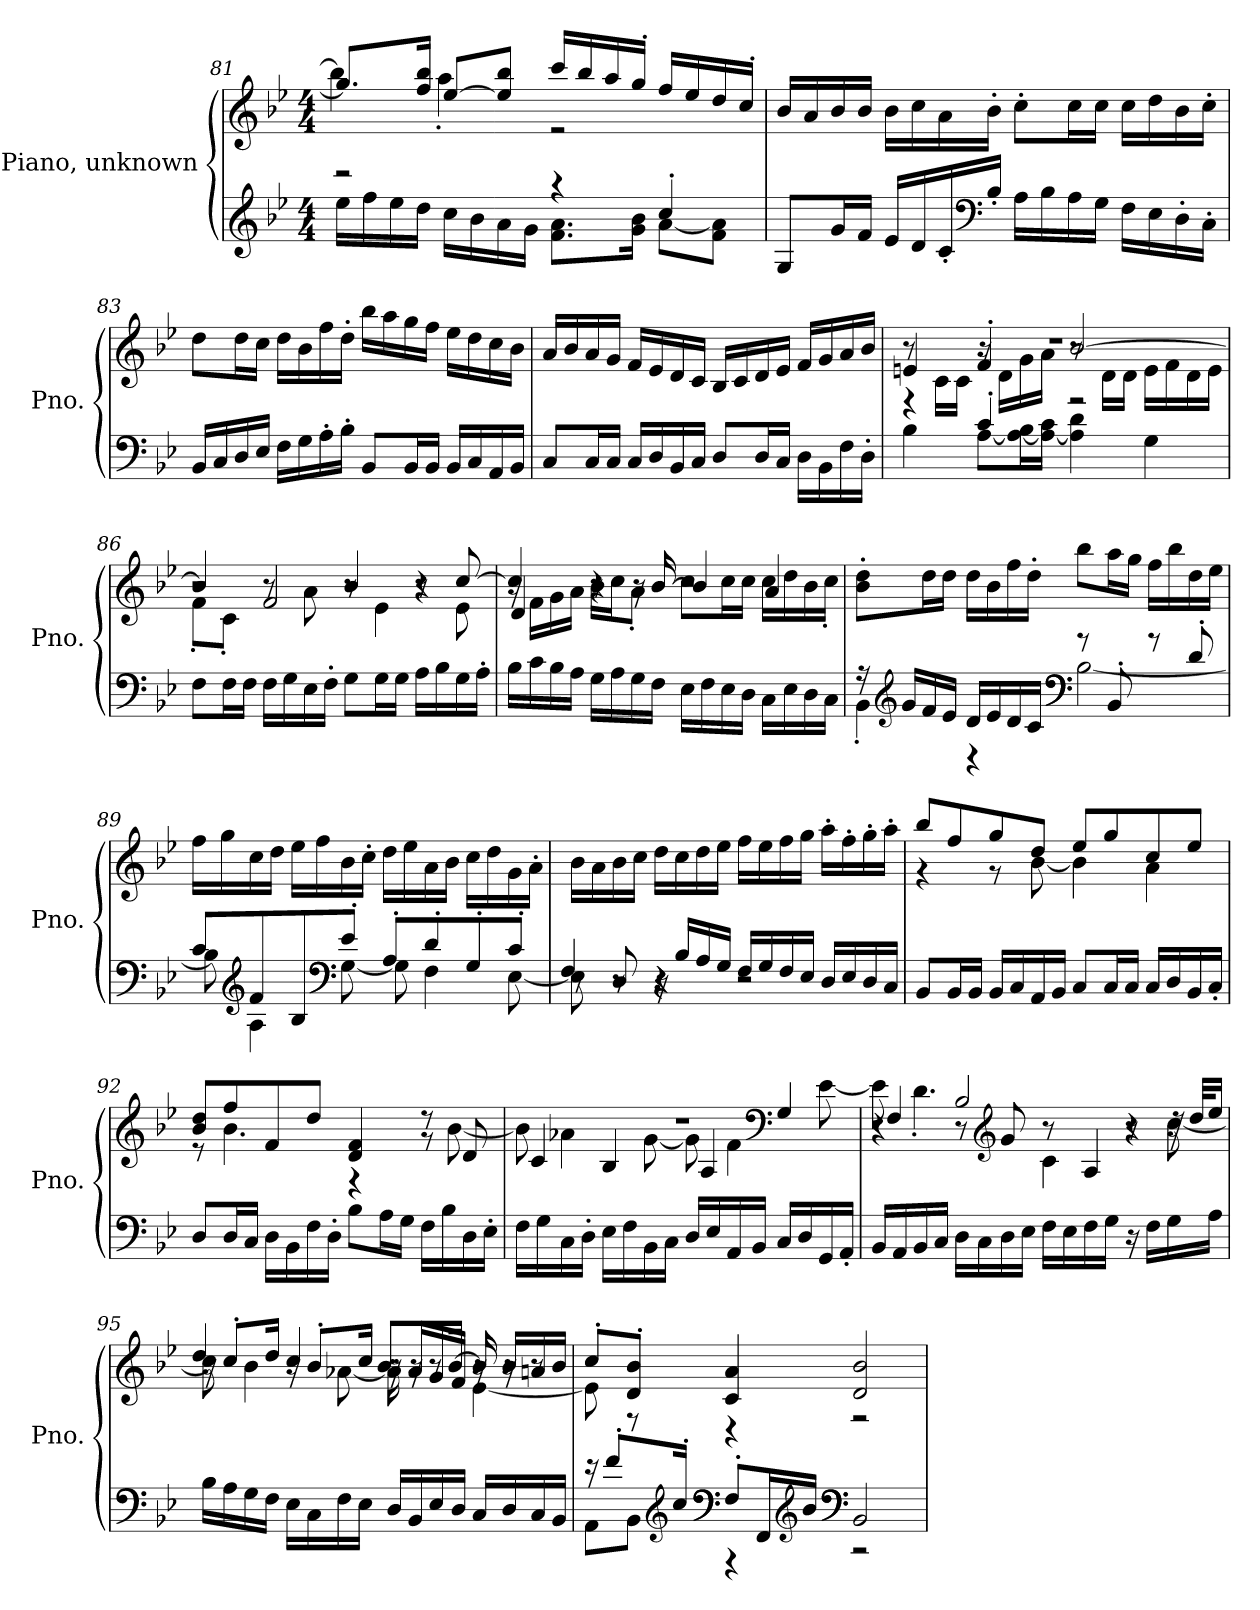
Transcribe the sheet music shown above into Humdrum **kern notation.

**kern	**kern
*part1	*part1
*staff2	*staff1
*I"Piano, unknown	*
*I'Pno.	*
*clefG2	*clefG2
*k[b-e-]	*k[b-e-]
*M4/4	*M4/4
=81	=81
*^	*^
2r	16ee-\LL	8.gg/L]	4bb-\]
.	16ff\	.	.
.	16ee-\	.	.
.	16dd\JJ	16ff/ 16bb-/Jk	.
.	16cc\LL	[8ee-/L	4aa'\
.	16b-\	.	.
.	16a\	8ee-/] 8bb-/J	.
.	16g\JJ	.	.
4r	8.f\ 8.a\L	16ccc/LL	2r
.	.	16bb-/	.
.	.	16aa/	.
.	16g\ 16b-\Jk	16gg'/JJ	.
4cc'/	[8a\L	16ff/LL	.
.	.	16ee-/	.
.	8f\ 8a\]J	16dd/	.
.	.	16cc'/JJ	.
*v	*v	*	*
*	*v	*v
!!LO:LB:g=z
=82	=82
8G/L	16b-/LL
.	16a/
16g/L	16b-/
16f/JJ	16b-/JJ
16e-/LL	16b-\LL
16d/	16cc\
16c'/	16a\
*clefF4	*
16B-'/JJ	16b-'\JJ
16A\LL	8cc'\L
16B-\	.
16A\	16cc\L
16G\JJ	16cc\JJ
16F\LL	16cc\LL
16E-\	16dd\
16D'\	16b-\
16C'\JJ	16cc'\JJ
=83	=83
16BB-/LL	8dd\L
16C/	.
16D/	16dd\L
16E-/JJ	16cc\JJ
16F\LL	16dd\LL
16G\	16b-\
16A'\	16ff\
16B-'\JJ	16dd'\JJ
8BB-/L	16bb-\LL
.	16aa\
16BB-/L	16gg\
16BB-/JJ	16ff\JJ
16BB-/LL	16ee-\LL
16C/	16dd\
16AA/	16cc\
16BB-/JJ	16b-\JJ
!!LO:LB:g=z
=84	=84
8C/L	16a/LL
.	16b-/
16C/L	16a/
16C/JJ	16g/JJ
16C/LL	16f/LL
16D/	16e-/
16BB-/	16d/
16C/JJ	16c/JJ
8D/L	16B-/LL
.	16c/
16D/L	16d/
16C/JJ	16e-/JJ
16D\LL	16f/LL
16BB-\	16g/
16F\	16a/
16D'\JJ	16b-/JJ
=85	=85
*^	*^
*	*	*	*^
4r	4B-\	1r	8r	4en/
.	.	.	16c\LL	.
.	.	.	16c\JJ	.
4c'/	[8A\L	.	16r	4f'/
.	.	.	16d\LL	.
.	16A\_ 16B-\L	.	16g\	.
.	16A\_ 16c\JJ	.	16a\JJ	.
2r	4A\] 4d\	.	8r	[2b-/
.	.	.	16d\LL	.
.	.	.	16d\JJ	.
.	4G\	.	16e\LL	.
.	.	.	16f\	.
.	.	.	16d\	.
.	.	.	16e\JJ	.
*v	*v	*	*	*
!!LO:PB:g=z	!!	!!
=86	=86	=86	=86
8F\L	2r	8f'\L	4b-/]
16F\L	.	8c'\J	.
16F\JJ	.	.	.
16F\LL	.	8r	2f/
16G\	.	.	.
16E-\	.	8a\	.
16F'\JJ	.	.	.
8G\L	4b-/	8r	.
16G\L	.	4e-\	.
16G\JJ	.	.	.
16A\LL	8r	.	4r
16B-\	.	.	.
16G\	[8cc/	8e-\	.
16A'\JJ	.	.	.
=87	=87	=87	=87
16B-\LL	4cc/]	16r	4d/
16c\	.	16f\LL	.
16B-\	.	16g\	.
16A\JJ	.	16a\JJ	.
16G\LL	4r	16b-\LL	8r
16A\	.	16cc\J	.
16G\	.	8a'\J	16r
16F\JJ	.	.	[16b-/
16E-\LL	2r	8cc\L	4b-/]
16F\	.	.	.
16E-\	.	16cc\L	.
16D\JJ	.	16cc\JJ	.
16C\LL	.	16cc\LL	4a/
16E-\	.	16dd\	.
16D\	.	16b-\	.
16C\JJ	.	16cc'\JJ	.
*	*v	*v	*v
!!LO:LB:g=z
=88	=88
*^	*
16r	4BB-'\	8b-\' 8dd\'L
*clefG2	*	*
16g/LL	.	.
16f/	.	16dd\L
16e-/JJ	.	16dd\JJ
16d/LL	4r	16dd\LL
16e-/	.	16b-\
16d/	.	16ff\
16c/JJ	.	16dd'\JJ
*clefF4	*	*
8r	[2B-\	8bb-\L
8BB-'/	.	16aa\L
.	.	16gg\JJ
8r	.	16ff\LL
.	.	16bb-\
8d'/	.	16dd\
.	.	16ee-\JJ
=89	=89	=89
8c/L	8B-\]	16ff\LL
.	.	16gg\
*clefG2	*	*
8f/	4A\	16cc\
.	.	16dd\JJ
8B-/	.	16ee-\LL
.	.	16ff\
*clefF4	*	*
8e-'/J	[8G\	16b-\
.	.	16cc'\JJ
8A'/L	8G\]	16dd\LL
.	.	16ee-\
8d'/	4F\	16a\
.	.	16b-\JJ
8G'/	.	16cc\LL
.	.	16dd\
8c'/J	[8E-\	16g\
.	.	16a'\JJ
!!LO:LB:g=z
=90	=90	=90
*	*^	*
8r	8E-\]	4F/	16b-\LL
.	.	.	16a\
8D/	8r	.	16b-\
.	.	.	16cc\JJ
16r	4r	4r	16dd\LL
16B-/LL	.	.	16cc\
16A/	.	.	16dd\
16G/JJ	.	.	16ee-\JJ
16F/LL	2r	2r	16ff\LL
16G/	.	.	16ee-\
16F/	.	.	16ff\
16E-/JJ	.	.	16gg\JJ
16D/LL	.	.	16aa'\LL
16E-/	.	.	16ff'\
16D/	.	.	16gg'\
16C/JJ	.	.	16aa'\JJ
*v	*v	*v	*
=91	=91
*	*^
8BB-/L	8bb-/L	4r
16BB-/L	8ff/	.
16BB-/JJ	.	.
16BB-/LL	8gg/	8r
16C/	.	.
16AA/	8dd/J	[8b-\
16BB-/JJ	.	.
8C/L	8ee-/L	4b-\]
16C/L	8gg/	.
16C/JJ	.	.
16C/LL	8cc/	4a\
16D/	.	.
16BB-/	8ee-/J	.
16C'/JJ	.	.
=92	=92	=92
8D/L	8b-/ 8dd/L	8r
16D/L	8ff/	4.b-\
16C/JJ	.	.
16D\LL	8f/	.
16BB-\	.	.
16F\	8dd/J	.
16D'\JJ	.	.
8B-\L	4d/ 4f/	4r
16A\L	.	.
16G\JJ	.	.
16F\LL	8r	8r
16B-\	.	.
16D\	8d/	[8b-\
16E-'\JJ	.	.
!!LO:LB:g=z
=93	=93	=93
*	*	*^
16F\LL	1r	8b-\]	4c/
16G\	.	.	.
16C\	.	4a-X\	.
16D'\JJ	.	.	.
16E-\LL	.	.	4B-/
16F\	.	.	.
16BB-\	.	[8g\	.
16C\JJ	.	.	.
16D/LL	.	8g\]	4A/
16E-/	.	.	.
16AA/	.	4f\	.
16BB-/JJ	.	.	.
*	*clefF4	*	*
16C/LL	.	.	4G/
16D/	.	.	.
16GG/	.	[8e-\	.
16AA'/JJ	.	.	.
=94	=94	=94	=94
16BB-/LL	4r	8e-\]	4F/
16AA/	.	.	.
16BB-/	.	4.d'\	.
16C/JJ	.	.	.
16D\LL	8r	.	2B-/
16C\	.	.	.
*	*clefG2	*	*
16D\	8g/	.	.
16E-\JJ	.	.	.
16F\LL	8r	4c\	.
16E-\	.	.	.
16F\	4A/	.	.
16G\JJ	.	.	.
16r	.	8r	4r
16F\LL	.	.	.
16G\	32r	[8cc\	.
.	32dd/KLL	.	.
16A\JJ	16ee-/JJ	.	.
!!LO:LB:g=z	!!	!!
=95	=95	=95	=95
16B-\LL	16r	8cc\]	4dd/
16A\	8cc'/L	.	.
16G\	.	4b-\	.
16F\JJ	16dd/Jk	.	.
16E-\LL	16r	.	4cc/
16C\	8b-'/L	.	.
16F\	.	[8a-X\	.
16E-\JJ	16cc/Jk	.	.
16D/LL	16r	16a-\]	8.b-/L
16BB-/	16a-/LL	16r	.
16E-/	16g/	8r	.
16D/JJ	16f/JJ	.	[16b-/Jk
16C/LL	16r	[4e-\	16b-/]
16D/	16b-/LL	.	16r
16C/	16an/	.	8r
16BB-/JJ	16b-/JJ	.	.
*	*	*v	*v
=96	=96	=96
*^	*	*
16r	8AA\L	8cc'/L	8e-\]
8f'/L	.	.	.
.	8BB-\J	8d/' 8b-/'J	8r
*clefG2	*	*	*
16cc'/Jk	.	.	.
*clefF4	*	*	*
8F'/L	4r	4c/ 4a/	4r
16FF/L	.	.	.
*clefG2	*	*	*
16b-/JJ	.	.	.
*clefF4	*	*	*
2BB-/	2r	2d/ 2b-/	2r
*v	*v	*	*
*	*v	*v
=	=
*-	*-
